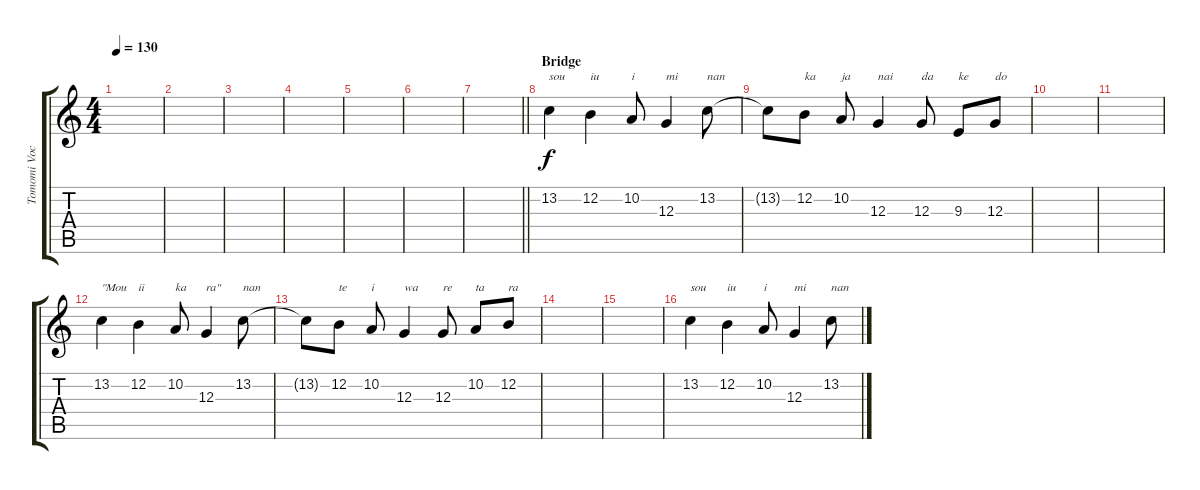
\track ("Tomomi Vocal" "Tomomi Voc") {instrument cello}
\staff {score tabs}
\tuning (E4 B3 G3 D3 A2 E2) {hide}
\ts (4 4)
\tempo 130
\clef g2
\ks c
|
|
|
|
|
|
\barLineRight lightlight
|
\section ("" "Bridge")
13.2.4{txt "sou"} 12.2.4{txt "iu"} 10.2.8{txt "i"} 12.3.4{txt "mi"} 13.2.8{txt "nan"} |
13.2{t}.8 12.2.8{txt "ka"} 10.2.8{txt "ja"} 12.3.4{txt "nai"} 12.3.8{txt "da"} 9.3.8{txt "ke"} 12.3.8{txt "do"} |
|
|
13.2.4{txt "\"Mou"} 12.2.4{txt "ii"} 10.2.8{txt "ka"} 12.3.4{txt "ra\""} 13.2.8{txt "nan"} |
13.2{t}.8 12.2.8{txt "te"} 10.2.8{txt "i"} 12.3.4{txt "wa"} 12.3.8{txt "re"} 10.2.8{txt "ta"} 12.2.8{txt "ra"} |
|
|
13.2.4{txt "sou"} 12.2.4{txt "iu"} 10.2.8{txt "i"} 12.3.4{txt "mi"} 13.2.8{txt "nan"}
